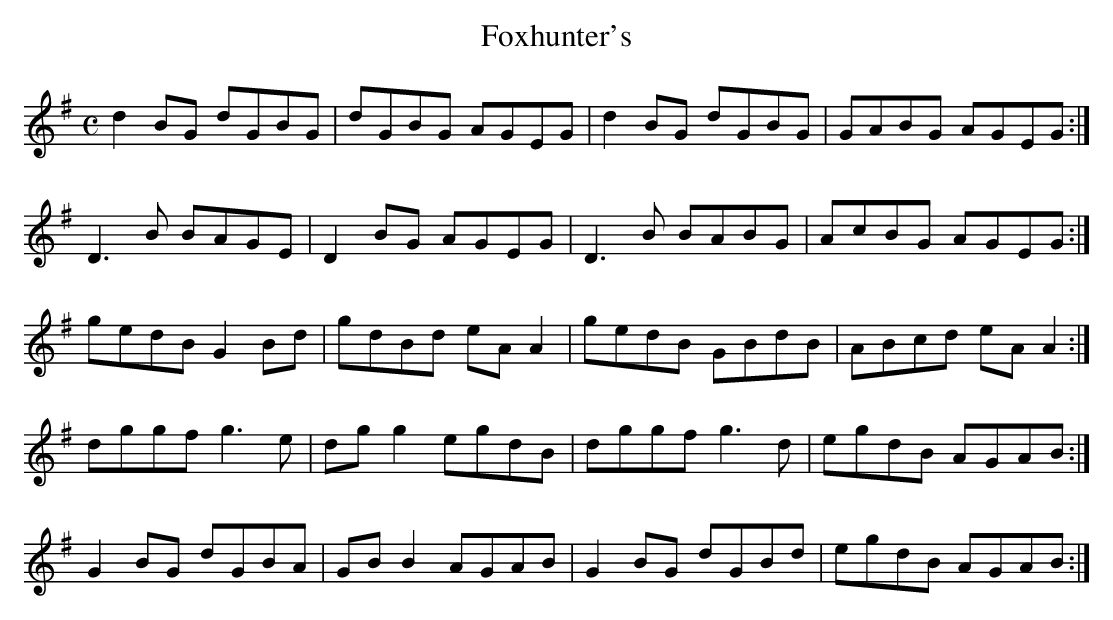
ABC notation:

X:1
T:Foxhunter's
M:C
L:1/8
K:G Major
d2BG dGBG|dGBG AGEG|d2BG dGBG|GABG AGEG:|!
D3B BAGE|D2BG AGEG|D3B BABG|AcBG AGEG:|!
gedB G2Bd|gdBd eAA2|gedB GBdB|ABcd eAA2:|!
dggf g3e|dgg2 egdB|dggf g3d|egdB AGAB:|!
G2BG dGBA|GBB2 AGAB|G2BG dGBd|egdB AGAB:|!
